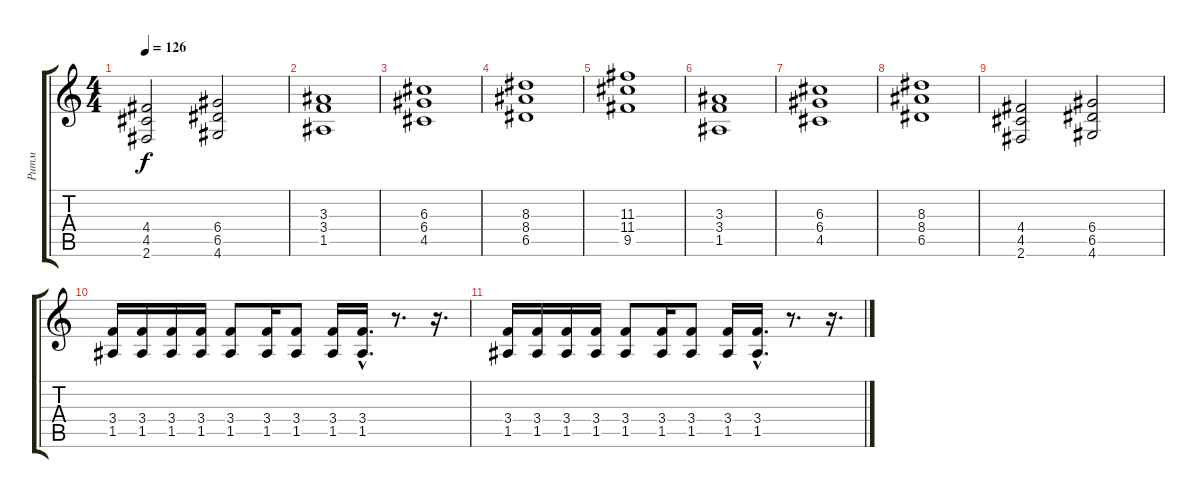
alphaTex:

\track ("Ритм" "Ритм") {instrument distortionguitar}
\staff {score tabs}
\tuning (E4 B3 G3 D3 A2 E2) {hide}
\ts (4 4)
\tempo 126
\clef g2
\ks c
(4.4 4.5 2.6).2{dy f} (6.4 6.5 4.6).2 |
(3.3 3.4 1.5).1 |
(6.3 6.4 4.5).1 |
(8.3 8.4 6.5).1 |
(11.3 11.4 9.5).1 |
(3.3 3.4 1.5).1 |
(6.3 6.4 4.5).1 |
(8.3 8.4 6.5).1 |
(4.4 4.5 2.6).2 (6.4 6.5 4.6).2 |
(3.4 1.5).16 (3.4 1.5).16 (3.4 1.5).16 (3.4 1.5).16 (3.4 1.5).8 (3.4 1.5).16 (3.4 1.5).8 (3.4 1.5).16 (3.4{hac} 1.5{hac}).16{d} r.8{d} r.16{d} |
(3.4 1.5).16 (3.4 1.5).16 (3.4 1.5).16 (3.4 1.5).16 (3.4 1.5).8 (3.4 1.5).16 (3.4 1.5).8 (3.4 1.5).16 (3.4{hac} 1.5{hac}).16{d} r.8{d} r.16{d}
